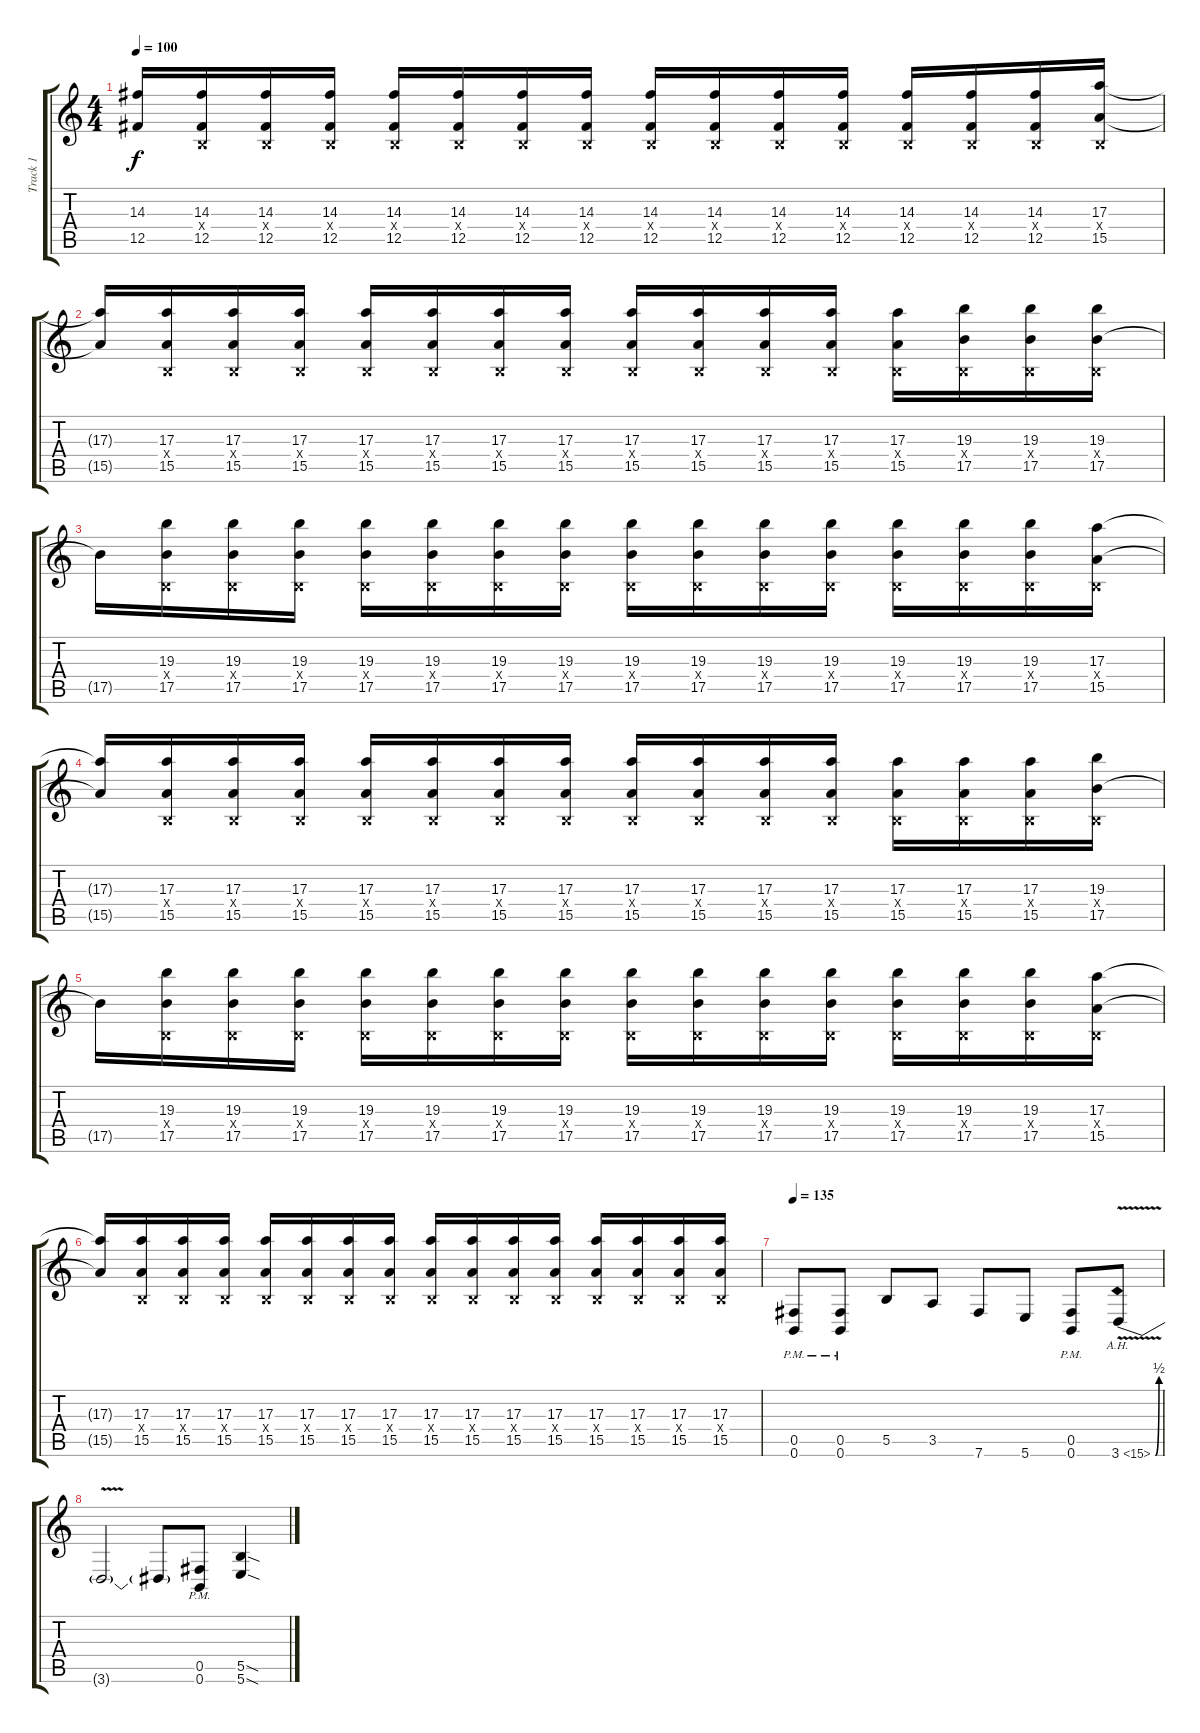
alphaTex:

\track ("Track 1" "Track 1") {instrument overdrivenguitar}
\staff {score tabs}
\tuning (Db4 Ab3 E3 B2 Gb2 B1) {hide}
\ts (4 4)
\tempo 100
\clef g2
\ks c
(14.3{t} 12.5{t}).16{dy f} (14.3 0.4{x} 12.5).16 (14.3 0.4{x} 12.5).16 (14.3 0.4{x} 12.5).16 (14.3 0.4{x} 12.5).16 (14.3 0.4{x} 12.5).16 (14.3 0.4{x} 12.5).16 (14.3 0.4{x} 12.5).16 (14.3 0.4{x} 12.5).16 (14.3 0.4{x} 12.5).16 (14.3 0.4{x} 12.5).16 (14.3 0.4{x} 12.5).16 (14.3 0.4{x} 12.5).16 (14.3 0.4{x} 12.5).16 (14.3 0.4{x} 12.5).16 (17.3 0.4{x} 15.5).16 |
(17.3{t} 15.5{t}).16 (17.3 0.4{x} 15.5).16 (17.3 0.4{x} 15.5).16 (17.3 0.4{x} 15.5).16 (17.3 0.4{x} 15.5).16 (17.3 0.4{x} 15.5).16 (17.3 0.4{x} 15.5).16 (17.3 0.4{x} 15.5).16 (17.3 0.4{x} 15.5).16 (17.3 0.4{x} 15.5).16 (17.3 0.4{x} 15.5).16 (17.3 0.4{x} 15.5).16 (17.3 0.4{x} 15.5).16 (19.3 0.4{x} 17.5).16 (19.3 0.4{x} 17.5).16 (19.3 0.4{x} 17.5).16 |
17.5{t}.16 (19.3 0.4{x} 17.5).16 (19.3 0.4{x} 17.5).16 (19.3 0.4{x} 17.5).16 (19.3 0.4{x} 17.5).16 (19.3 0.4{x} 17.5).16 (19.3 0.4{x} 17.5).16 (19.3 0.4{x} 17.5).16 (19.3 0.4{x} 17.5).16 (19.3 0.4{x} 17.5).16 (19.3 0.4{x} 17.5).16 (19.3 0.4{x} 17.5).16 (19.3 0.4{x} 17.5).16 (19.3 0.4{x} 17.5).16 (19.3 0.4{x} 17.5).16 (17.3 0.4{x} 15.5).16 |
(17.3{t} 15.5{t}).16 (17.3 0.4{x} 15.5).16 (17.3 0.4{x} 15.5).16 (17.3 0.4{x} 15.5).16 (17.3 0.4{x} 15.5).16 (17.3 0.4{x} 15.5).16 (17.3 0.4{x} 15.5).16 (17.3 0.4{x} 15.5).16 (17.3 0.4{x} 15.5).16 (17.3 0.4{x} 15.5).16 (17.3 0.4{x} 15.5).16 (17.3 0.4{x} 15.5).16 (17.3 0.4{x} 15.5).16 (17.3 0.4{x} 15.5).16 (17.3 0.4{x} 15.5).16 (19.3 0.4{x} 17.5).16 |
17.5{t}.16 (19.3 0.4{x} 17.5).16 (19.3 0.4{x} 17.5).16 (19.3 0.4{x} 17.5).16 (19.3 0.4{x} 17.5).16 (19.3 0.4{x} 17.5).16 (19.3 0.4{x} 17.5).16 (19.3 0.4{x} 17.5).16 (19.3 0.4{x} 17.5).16 (19.3 0.4{x} 17.5).16 (19.3 0.4{x} 17.5).16 (19.3 0.4{x} 17.5).16 (19.3 0.4{x} 17.5).16 (19.3 0.4{x} 17.5).16 (19.3 0.4{x} 17.5).16 (17.3 0.4{x} 15.5).16 |
(17.3{t} 15.5{t}).16 (17.3 0.4{x} 15.5).16 (17.3 0.4{x} 15.5).16 (17.3 0.4{x} 15.5).16 (17.3 0.4{x} 15.5).16 (17.3 0.4{x} 15.5).16 (17.3 0.4{x} 15.5).16 (17.3 0.4{x} 15.5).16 (17.3 0.4{x} 15.5).16 (17.3 0.4{x} 15.5).16 (17.3 0.4{x} 15.5).16 (17.3 0.4{x} 15.5).16 (17.3 0.4{x} 15.5).16 (17.3 0.4{x} 15.5).16 (17.3 0.4{x} 15.5).16 (17.3 0.4{x} 15.5).16 |
\tempo 135
(0.5{pm} 0.6{pm}).8 (0.5{pm} 0.6{pm}).8 5.5.8 3.5.8 7.6.8 5.6.8 (0.5{pm} 0.6{pm}).8 3.6{be (bend 0 0 60 2) ah 12 v}.8 |
3.6{t}.2 3.6{t}.8 (0.5{pm} 0.6{pm}).8 (5.5{sod} 5.6{sod}).4
